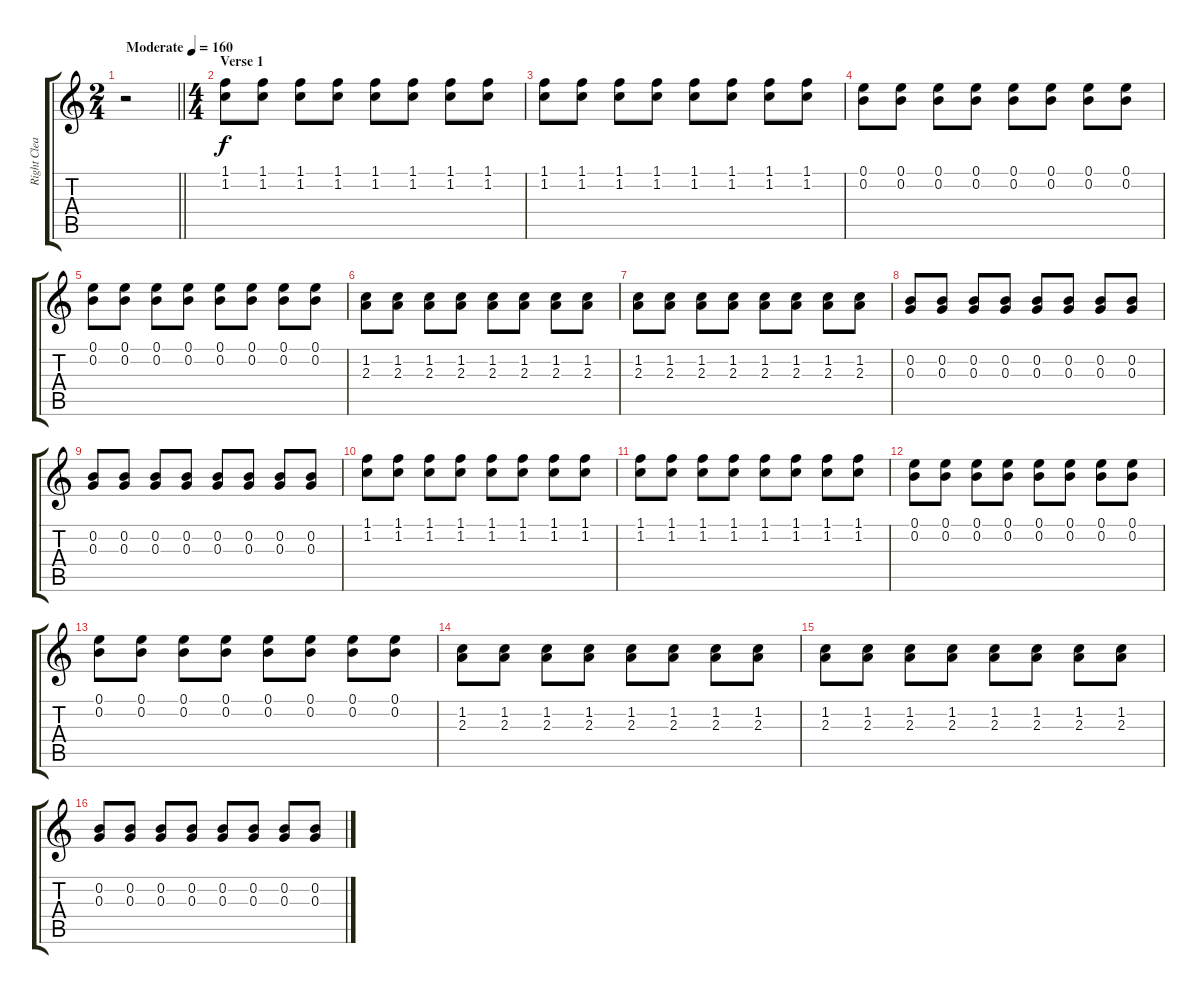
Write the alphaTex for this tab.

\track ("Right Clean Background Guitar" "Right Clea") {instrument electricguitarclean}
\staff {score tabs}
\tuning (E4 B3 G3 D3 A2 E2) {hide}
\ts (2 4)
\tempo (160 "Moderate")
\clef g2
\barLineRight lightlight
\ks c
r.2{dy f instrument electricguitarclean} |
\ts (4 4)
\section ("" "Verse 1")
(1.1 1.2).8 (1.1 1.2).8 (1.1 1.2).8 (1.1 1.2).8 (1.1 1.2).8 (1.1 1.2).8 (1.1 1.2).8 (1.1 1.2).8 |
(1.1 1.2).8 (1.1 1.2).8 (1.1 1.2).8 (1.1 1.2).8 (1.1 1.2).8 (1.1 1.2).8 (1.1 1.2).8 (1.1 1.2).8 |
(0.1 0.2).8 (0.1 0.2).8 (0.1 0.2).8 (0.1 0.2).8 (0.1 0.2).8 (0.1 0.2).8 (0.1 0.2).8 (0.1 0.2).8 |
(0.1 0.2).8 (0.1 0.2).8 (0.1 0.2).8 (0.1 0.2).8 (0.1 0.2).8 (0.1 0.2).8 (0.1 0.2).8 (0.1 0.2).8 |
(1.2 2.3).8 (1.2 2.3).8 (1.2 2.3).8 (1.2 2.3).8 (1.2 2.3).8 (1.2 2.3).8 (1.2 2.3).8 (1.2 2.3).8 |
(1.2 2.3).8 (1.2 2.3).8 (1.2 2.3).8 (1.2 2.3).8 (1.2 2.3).8 (1.2 2.3).8 (1.2 2.3).8 (1.2 2.3).8 |
(0.2 0.3).8 (0.2 0.3).8 (0.2 0.3).8 (0.2 0.3).8 (0.2 0.3).8 (0.2 0.3).8 (0.2 0.3).8 (0.2 0.3).8 |
(0.2 0.3).8 (0.2 0.3).8 (0.2 0.3).8 (0.2 0.3).8 (0.2 0.3).8 (0.2 0.3).8 (0.2 0.3).8 (0.2 0.3).8 |
(1.1 1.2).8 (1.1 1.2).8 (1.1 1.2).8 (1.1 1.2).8 (1.1 1.2).8 (1.1 1.2).8 (1.1 1.2).8 (1.1 1.2).8 |
(1.1 1.2).8 (1.1 1.2).8 (1.1 1.2).8 (1.1 1.2).8 (1.1 1.2).8 (1.1 1.2).8 (1.1 1.2).8 (1.1 1.2).8 |
(0.1 0.2).8 (0.1 0.2).8 (0.1 0.2).8 (0.1 0.2).8 (0.1 0.2).8 (0.1 0.2).8 (0.1 0.2).8 (0.1 0.2).8 |
(0.1 0.2).8 (0.1 0.2).8 (0.1 0.2).8 (0.1 0.2).8 (0.1 0.2).8 (0.1 0.2).8 (0.1 0.2).8 (0.1 0.2).8 |
(1.2 2.3).8 (1.2 2.3).8 (1.2 2.3).8 (1.2 2.3).8 (1.2 2.3).8 (1.2 2.3).8 (1.2 2.3).8 (1.2 2.3).8 |
(1.2 2.3).8 (1.2 2.3).8 (1.2 2.3).8 (1.2 2.3).8 (1.2 2.3).8 (1.2 2.3).8 (1.2 2.3).8 (1.2 2.3).8 |
(0.2 0.3).8 (0.2 0.3).8 (0.2 0.3).8 (0.2 0.3).8 (0.2 0.3).8 (0.2 0.3).8 (0.2 0.3).8 (0.2 0.3).8
